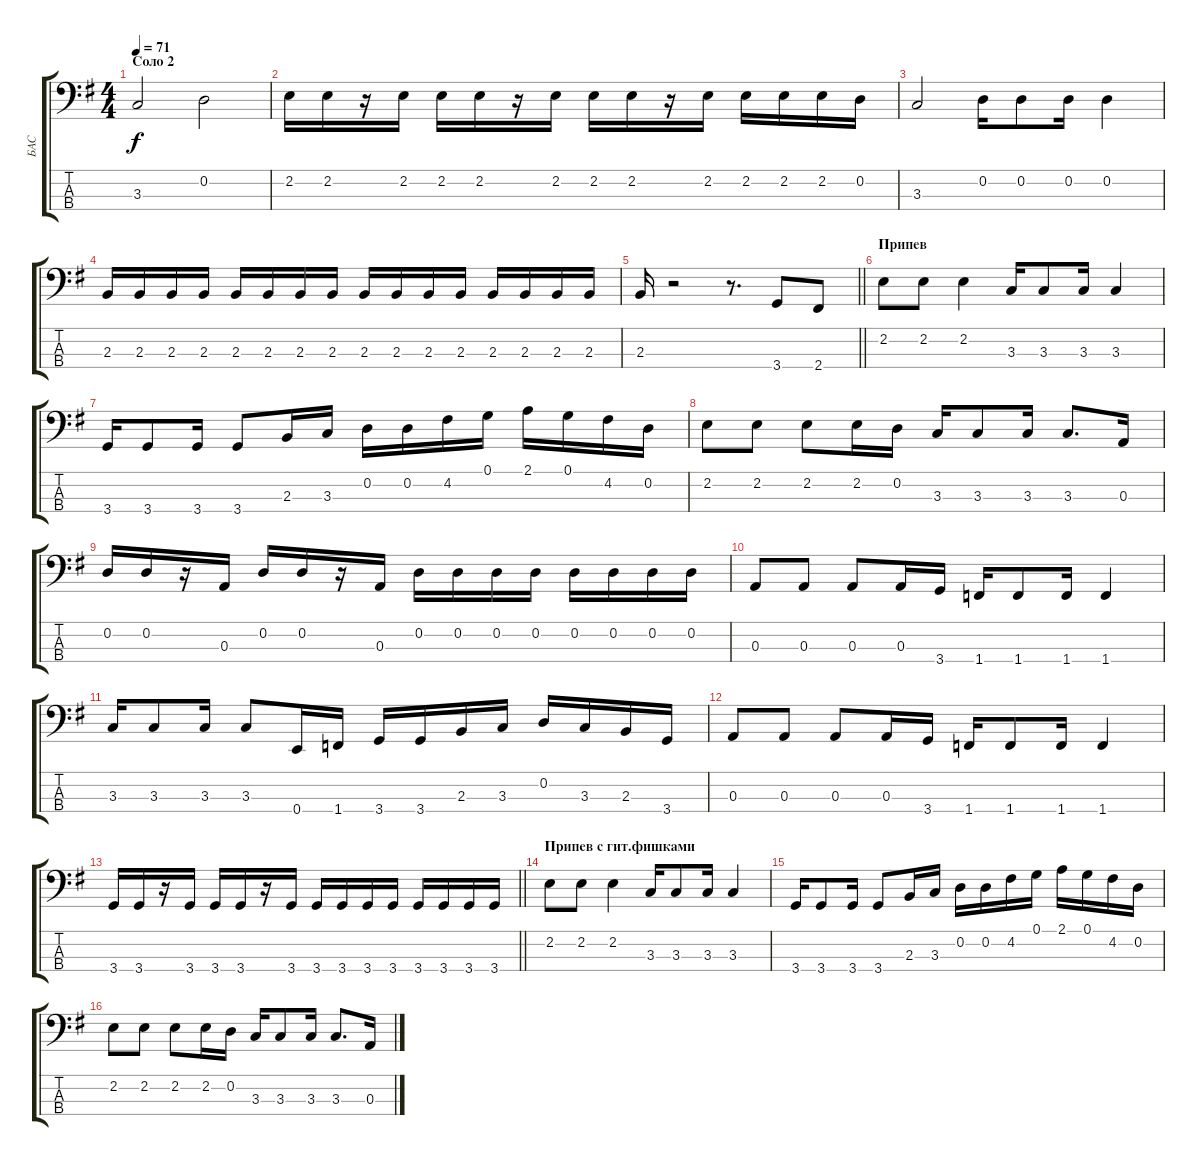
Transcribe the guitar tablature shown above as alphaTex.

\track ("БАС" "БАС") {instrument electricbassfinger}
\staff {score tabs}
\tuning (G2 D2 A1 E1) {hide}
\ts (4 4)
\section ("" "Соло 2")
\tempo 71
\clef f4
\ks eminor
3.3.2{dy f} 0.2.2 |
2.2.16 2.2.16 r.16 2.2.16 2.2.16 2.2.16 r.16 2.2.16 2.2.16 2.2.16 r.16 2.2.16 2.2.16 2.2.16 2.2.16 0.2.16 |
3.3.2 0.2.16 0.2.8 0.2.16 0.2.4 |
2.3.16 2.3.16 2.3.16 2.3.16 2.3.16 2.3.16 2.3.16 2.3.16 2.3.16 2.3.16 2.3.16 2.3.16 2.3.16 2.3.16 2.3.16 2.3.16 |
\barLineRight lightlight
2.3.16 r.2 r.8{d} 3.4.8 2.4.8 |
\section ("" "Припев")
2.2.8 2.2.8 2.2.4 3.3.16 3.3.8 3.3.16 3.3.4 |
3.4.16 3.4.8 3.4.16 3.4.8 2.3.16 3.3.16 0.2.16 0.2.16 4.2.16 0.1.16 2.1.16 0.1.16 4.2.16 0.2.16 |
2.2.8 2.2.8 2.2.8 2.2.16 0.2.16 3.3.16 3.3.8 3.3.16 3.3.8{d} 0.3.16 |
0.2.16 0.2.16 r.16 0.3.16 0.2.16 0.2.16 r.16 0.3.16 0.2.16 0.2.16 0.2.16 0.2.16 0.2.16 0.2.16 0.2.16 0.2.16 |
0.3.8 0.3.8 0.3.8 0.3.16 3.4.16 1.4.16 1.4.8 1.4.16 1.4.4 |
3.3.16 3.3.8 3.3.16 3.3.8 0.4.16 1.4.16 3.4.16 3.4.16 2.3.16 3.3.16 0.2.16 3.3.16 2.3.16 3.4.16 |
0.3.8 0.3.8 0.3.8 0.3.16 3.4.16 1.4.16 1.4.8 1.4.16 1.4.4 |
\barLineRight lightlight
3.4.16 3.4.16 r.16 3.4.16 3.4.16 3.4.16 r.16 3.4.16 3.4.16 3.4.16 3.4.16 3.4.16 3.4.16 3.4.16 3.4.16 3.4.16 |
\section ("" "Припев с гит.фишками")
2.2.8 2.2.8 2.2.4 3.3.16 3.3.8 3.3.16 3.3.4 |
3.4.16 3.4.8 3.4.16 3.4.8 2.3.16 3.3.16 0.2.16 0.2.16 4.2.16 0.1.16 2.1.16 0.1.16 4.2.16 0.2.16 |
2.2.8 2.2.8 2.2.8 2.2.16 0.2.16 3.3.16 3.3.8 3.3.16 3.3.8{d} 0.3.16
